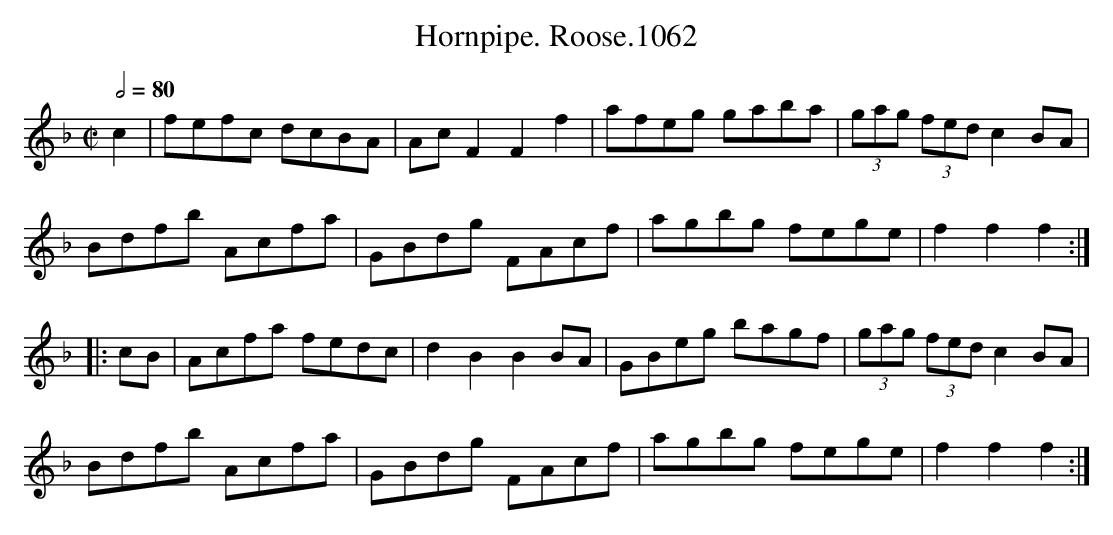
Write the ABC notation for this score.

X:1
T:Hornpipe. Roose.1062
M:C|
L:1/8
Q:1/2=80
K:F
c2|fefc dcBA | AcF2F2f2 | afeg gaba | (3gag (3fed c2 BA |
Bdfb Acfa | GBdg FAcf | agbg fege | f2f2f2:|
|:cB| Acfa fedc | d2B2B2BA | GBeg bagf | (3gag (3fed c2 BA |
Bdfb Acfa | GBdg FAcf | agbg fege | f2f2f2:|
